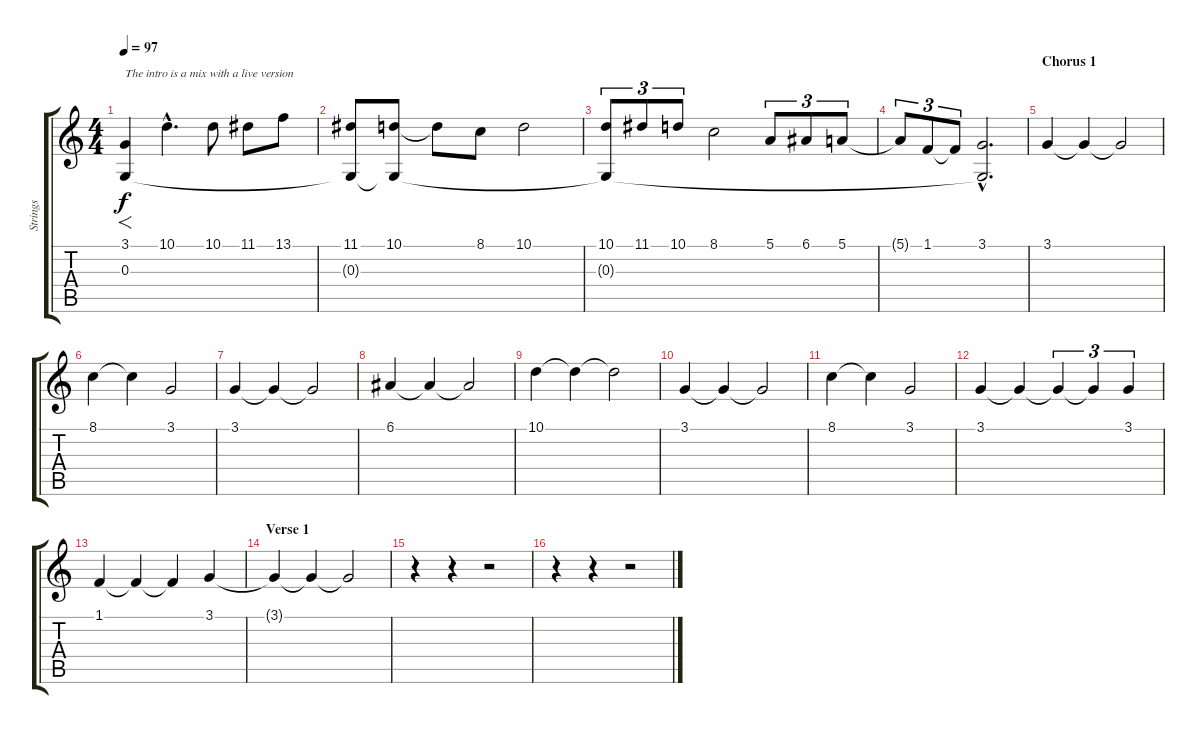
\track ("Strings" "Strings") {instrument stringensemble1}
\staff {score tabs}
\tuning (E4 B3 G3 D3 A2 E2) {hide}
\ts (4 4)
\tempo 97
\clef g2
\ks c
(3.1 0.3).4{f txt "The intro is a mix with a live version" dy f instrument stringensemble1} 10.1{hac}.4{d} 10.1.8 11.1.8 13.1.8 |
(11.1 0.3{t}).8 (10.1 0.3{t}).8 10.1{t}.8 8.1.8 10.1.2 |
(10.1 0.3{t}).8{tu (3 2)} 11.1.8{tu (3 2)} 10.1.8{tu (3 2)} 8.1.2 5.1.8{tu (3 2)} 6.1.8{tu (3 2)} 5.1.8{tu (3 2)} |
5.1{t}.8{tu (3 2)} 1.1.8{tu (3 2)} 1.1{t}.8{tu (3 2)} (3.1{hac} 0.3{hac t}).2{d} |
\section ("" "Chorus 1")
3.1.4 3.1{t}.4 3.1{t}.2 |
8.1.4 8.1{t}.4 3.1.2 |
3.1.4 3.1{t}.4 3.1{t}.2 |
6.1.4 6.1{t}.4 6.1{t}.2 |
10.1.4 10.1{t}.4 10.1{t}.2 |
3.1.4 3.1{t}.4 3.1{t}.2 |
8.1.4 8.1{t}.4 3.1.2 |
3.1.4 3.1{t}.4 3.1{t}.4{tu (3 2)} 3.1{t}.4{tu (3 2)} 3.1.4{tu (3 2)} |
1.1.4 1.1{t}.4 1.1{t}.4 3.1.4 |
\section ("" "Verse 1")
3.1{t}.4 3.1{t}.4 3.1{t}.2 |
r.4 r.4 r.2 |
r.4 r.4 r.2
